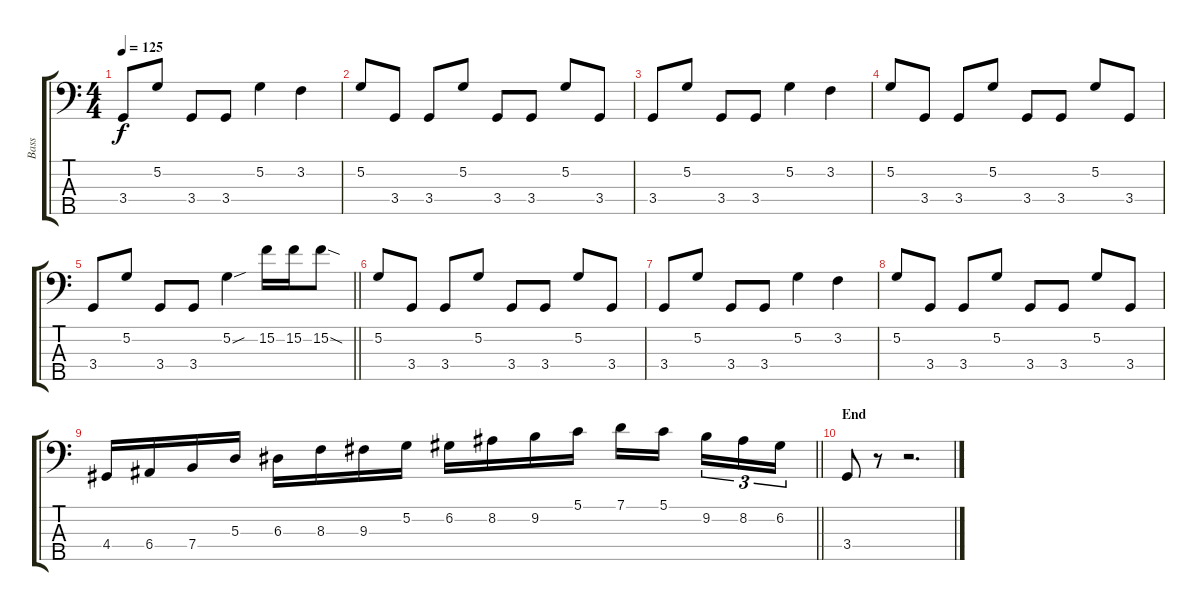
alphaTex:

\track ("Bass" "Bass") {instrument electricbasspick}
\staff {score tabs}
\tuning (G2 D2 A1 E1 B0) {hide}
\ts (4 4)
\tempo 125
\clef f4
\ks c
3.4.8{dy f} 5.2.8 3.4.8 3.4.8 5.2.4 3.2.4 |
5.2.8 3.4.8 3.4.8 5.2.8 3.4.8 3.4.8 5.2.8 3.4.8 |
3.4.8 5.2.8 3.4.8 3.4.8 5.2.4 3.2.4 |
5.2.8 3.4.8 3.4.8 5.2.8 3.4.8 3.4.8 5.2.8 3.4.8 |
\barLineRight lightlight
3.4.8 5.2.8 3.4.8 3.4.8 5.2{sou}.4 15.2.16 15.2.16 15.2{sod}.8 |
5.2.8 3.4.8 3.4.8 5.2.8 3.4.8 3.4.8 5.2.8 3.4.8 |
3.4.8 5.2.8 3.4.8 3.4.8 5.2.4 3.2.4 |
5.2.8 3.4.8 3.4.8 5.2.8 3.4.8 3.4.8 5.2.8 3.4.8 |
\barLineRight lightlight
4.4.16 6.4.16 7.4.16 5.3.16 6.3.16 8.3.16 9.3.16 5.2.16 6.2.16 8.2.16 9.2.16 5.1.16 7.1.16 5.1.16{beam splitsecondary} 9.2.16{tu (3 2)} 8.2.16{tu (3 2)} 6.2.16{tu (3 2)} |
\section ("" "End")
3.4.8 r.8 r.2{d}
